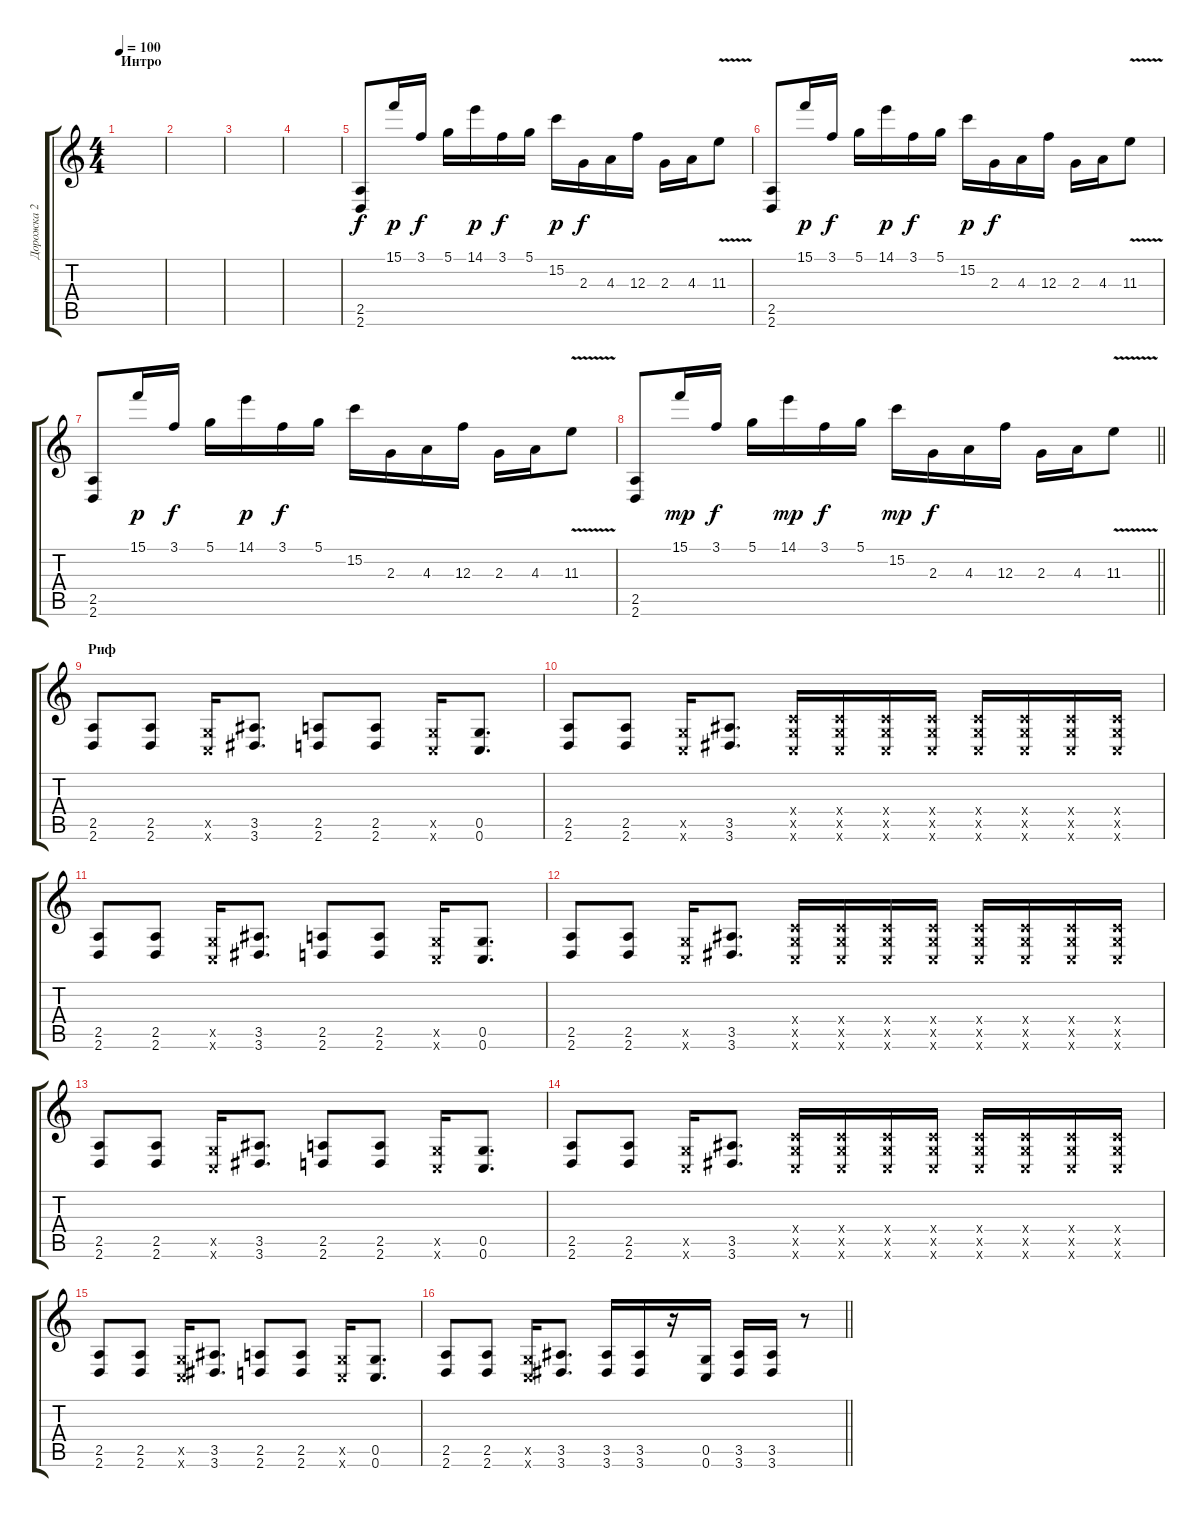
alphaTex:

\track ("Дорожка 2" "Дорожка 2") {instrument distortionguitar}
\staff {score tabs}
\tuning (D4 A3 F3 C3 G2 C2) {hide}
\ts (4 4)
\section ("" "Интро")
\tempo 100
\clef g2
\ks c
|
|
|
|
(2.5 2.6).8 15.1.16{dy p} 3.1.16{dy f} 5.1.16 14.1.16{dy p} 3.1.16{dy f} 5.1.16 15.2.16{dy p} 2.3.16{dy f} 4.3.16 12.3.16 2.3.16 4.3.16 11.3{v}.8 |
(2.5 2.6).8 15.1.16{dy p} 3.1.16{dy f} 5.1.16 14.1.16{dy p} 3.1.16{dy f} 5.1.16 15.2.16{dy p} 2.3.16{dy f} 4.3.16 12.3.16 2.3.16 4.3.16 11.3{v}.8 |
(2.5 2.6).8 15.1.16{dy p} 3.1.16{dy f} 5.1.16 14.1.16{dy p} 3.1.16{dy f} 5.1.16 15.2.16 2.3.16 4.3.16 12.3.16 2.3.16 4.3.16 11.3{v}.8 |
\barLineRight lightlight
(2.5 2.6).8 15.1.16{dy mp} 3.1.16{dy f} 5.1.16 14.1.16{dy mp} 3.1.16{dy f} 5.1.16 15.2.16{dy mp} 2.3.16{dy f} 4.3.16 12.3.16 2.3.16 4.3.16 11.3{v}.8 |
\section ("" "Риф")
(2.5 2.6).8 (2.5 2.6).8 (0.5{x} 0.6{x}).16 (3.5 3.6).8{d} (2.5 2.6).8 (2.5 2.6).8 (0.5{x} 0.6{x}).16 (0.5 0.6).8{d} |
(2.5 2.6).8 (2.5 2.6).8 (0.5{x} 0.6{x}).16 (3.5 3.6).8{d} (0.4{x} 0.5{x} 0.6{x}).16 (0.4{x} 0.5{x} 0.6{x}).16 (0.4{x} 0.5{x} 0.6{x}).16 (0.4{x} 0.5{x} 0.6{x}).16 (0.4{x} 0.5{x} 0.6{x}).16 (0.4{x} 0.5{x} 0.6{x}).16 (0.4{x} 0.5{x} 0.6{x}).16 (0.4{x} 0.5{x} 0.6{x}).16 |
(2.5 2.6).8 (2.5 2.6).8 (0.5{x} 0.6{x}).16 (3.5 3.6).8{d} (2.5 2.6).8 (2.5 2.6).8 (0.5{x} 0.6{x}).16 (0.5 0.6).8{d} |
(2.5 2.6).8 (2.5 2.6).8 (0.5{x} 0.6{x}).16 (3.5 3.6).8{d} (0.4{x} 0.5{x} 0.6{x}).16 (0.4{x} 0.5{x} 0.6{x}).16 (0.4{x} 0.5{x} 0.6{x}).16 (0.4{x} 0.5{x} 0.6{x}).16 (0.4{x} 0.5{x} 0.6{x}).16 (0.4{x} 0.5{x} 0.6{x}).16 (0.4{x} 0.5{x} 0.6{x}).16 (0.4{x} 0.5{x} 0.6{x}).16 |
(2.5 2.6).8 (2.5 2.6).8 (0.5{x} 0.6{x}).16 (3.5 3.6).8{d} (2.5 2.6).8 (2.5 2.6).8 (0.5{x} 0.6{x}).16 (0.5 0.6).8{d} |
(2.5 2.6).8 (2.5 2.6).8 (0.5{x} 0.6{x}).16 (3.5 3.6).8{d} (0.4{x} 0.5{x} 0.6{x}).16 (0.4{x} 0.5{x} 0.6{x}).16 (0.4{x} 0.5{x} 0.6{x}).16 (0.4{x} 0.5{x} 0.6{x}).16 (0.4{x} 0.5{x} 0.6{x}).16 (0.4{x} 0.5{x} 0.6{x}).16 (0.4{x} 0.5{x} 0.6{x}).16 (0.4{x} 0.5{x} 0.6{x}).16 |
(2.5 2.6).8 (2.5 2.6).8 (0.5{x} 0.6{x}).16 (3.5 3.6).8{d} (2.5 2.6).8 (2.5 2.6).8 (0.5{x} 0.6{x}).16 (0.5 0.6).8{d} |
\barLineRight lightlight
(2.5 2.6).8 (2.5 2.6).8 (0.5{x} 0.6{x}).16 (3.5 3.6).8{d} (3.5 3.6).16 (3.5 3.6).16 r.16 (0.5 0.6).16 (3.5 3.6).16 (3.5 3.6).16 r.8
